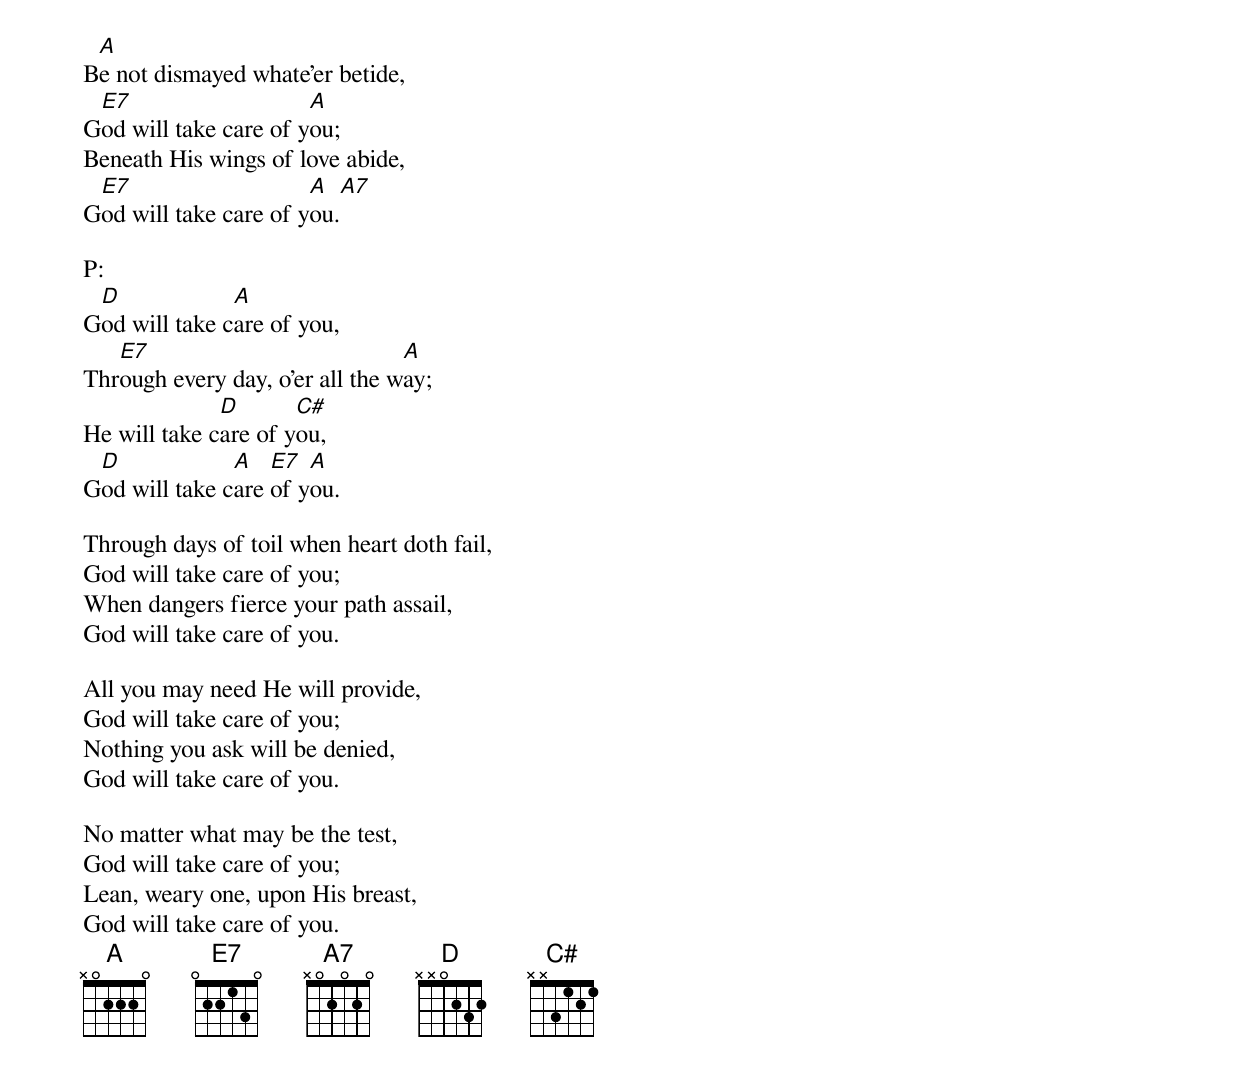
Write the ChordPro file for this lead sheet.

B[A]e not dismayed whate’er betide,
G[E7]od will take care of y[A]ou;
Beneath His wings of love abide,
G[E7]od will take care of y[A]ou.[A7]

P:
G[D]od will take c[A]are of you,
Thr[E7]ough every day, o’er all the w[A]ay;
He will take c[D]are of y[C#]ou,
G[D]od will take c[A]are [E7]of y[A]ou.

Through days of toil when heart doth fail,
God will take care of you;
When dangers fierce your path assail,
God will take care of you.

All you may need He will provide,
God will take care of you;
Nothing you ask will be denied,
God will take care of you.

No matter what may be the test,
God will take care of you;
Lean, weary one, upon His breast,
God will take care of you.
